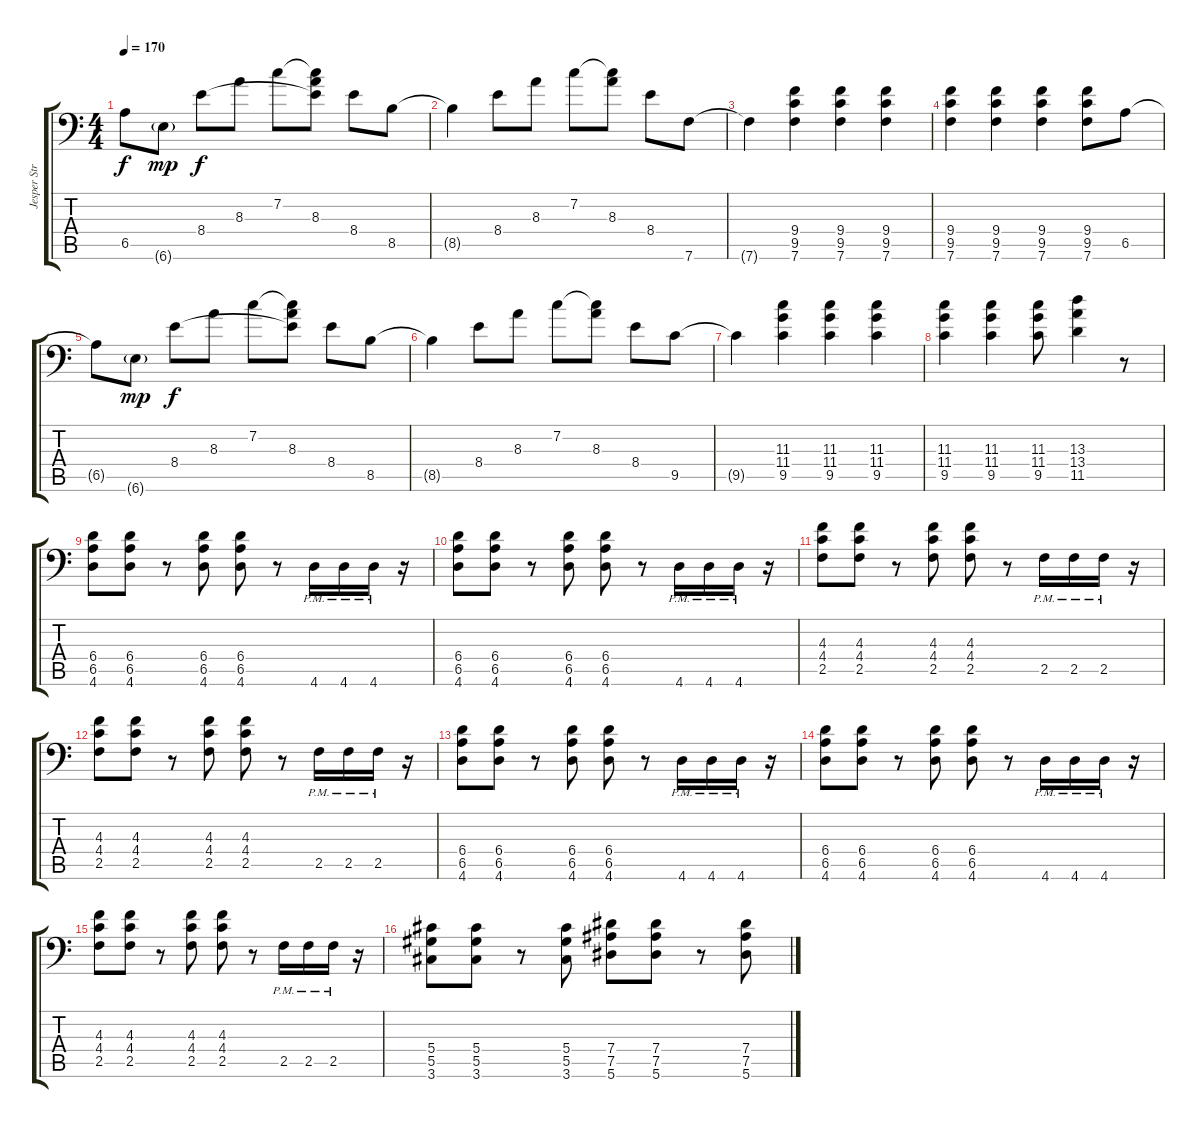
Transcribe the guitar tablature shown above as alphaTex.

\track ("Jesper Strömblad" "Jesper Str") {instrument distortionguitar}
\staff {score tabs}
\tuning (Bb3 F3 Db3 Ab2 Eb2 Bb1) {hide}
\ts (4 4)
\tempo 170
\clef f4
\ks c
6.5{t}.8{dy f} 6.6{g}.8{dy mp} 8.4.8{dy f} 8.3.8 7.2.8 (7.2{t} 8.3 8.4{t}).8 8.4.8 8.5.8 |
8.5{t}.4 8.4.8 8.3.8 7.2.8 (7.2{t} 8.3).8 8.4.8 7.6.8 |
7.6{t}.4 (9.4 9.5 7.6).4 (9.4 9.5 7.6).4 (9.4 9.5 7.6).4 |
(9.4 9.5 7.6).4 (9.4 9.5 7.6).4 (9.4 9.5 7.6).4 (9.4 9.5 7.6).8 6.5.8 |
6.5{t}.8 6.6{g}.8{dy mp} 8.4.8{dy f} 8.3.8 7.2.8 (7.2{t} 8.3 8.4{t}).8 8.4.8 8.5.8 |
8.5{t}.4 8.4.8 8.3.8 7.2.8 (7.2{t} 8.3).8 8.4.8 9.5.8 |
9.5{t}.4 (11.3 11.4 9.5).4 (11.3 11.4 9.5).4 (11.3 11.4 9.5).4 |
(11.3 11.4 9.5).4 (11.3 11.4 9.5).4 (11.3 11.4 9.5).8 (13.3 13.4 11.5).4 r.8 |
(6.4 6.5 4.6).8 (6.4 6.5 4.6).8 r.8 (6.4 6.5 4.6).8 (6.4 6.5 4.6).8 r.8 4.6{pm}.16 4.6{pm}.16 4.6{pm}.16 r.16 |
(6.4 6.5 4.6).8 (6.4 6.5 4.6).8 r.8 (6.4 6.5 4.6).8 (6.4 6.5 4.6).8 r.8 4.6{pm}.16 4.6{pm}.16 4.6{pm}.16 r.16 |
(4.3 4.4 2.5).8 (4.3 4.4 2.5).8 r.8 (4.3 4.4 2.5).8 (4.3 4.4 2.5).8 r.8 2.5{pm}.16 2.5{pm}.16 2.5{pm}.16 r.16 |
(4.3 4.4 2.5).8 (4.3 4.4 2.5).8 r.8 (4.3 4.4 2.5).8 (4.3 4.4 2.5).8 r.8 2.5{pm}.16 2.5{pm}.16 2.5{pm}.16 r.16 |
(6.4 6.5 4.6).8 (6.4 6.5 4.6).8 r.8 (6.4 6.5 4.6).8 (6.4 6.5 4.6).8 r.8 4.6{pm}.16 4.6{pm}.16 4.6{pm}.16 r.16 |
(6.4 6.5 4.6).8 (6.4 6.5 4.6).8 r.8 (6.4 6.5 4.6).8 (6.4 6.5 4.6).8 r.8 4.6{pm}.16 4.6{pm}.16 4.6{pm}.16 r.16 |
(4.3 4.4 2.5).8 (4.3 4.4 2.5).8 r.8 (4.3 4.4 2.5).8 (4.3 4.4 2.5).8 r.8 2.5{pm}.16 2.5{pm}.16 2.5{pm}.16 r.16 |
(5.4 5.5 3.6).8 (5.4 5.5 3.6).8 r.8 (5.4 5.5 3.6).8 (7.4 7.5 5.6).8 (7.4 7.5 5.6).8 r.8 (7.4 7.5 5.6).8
